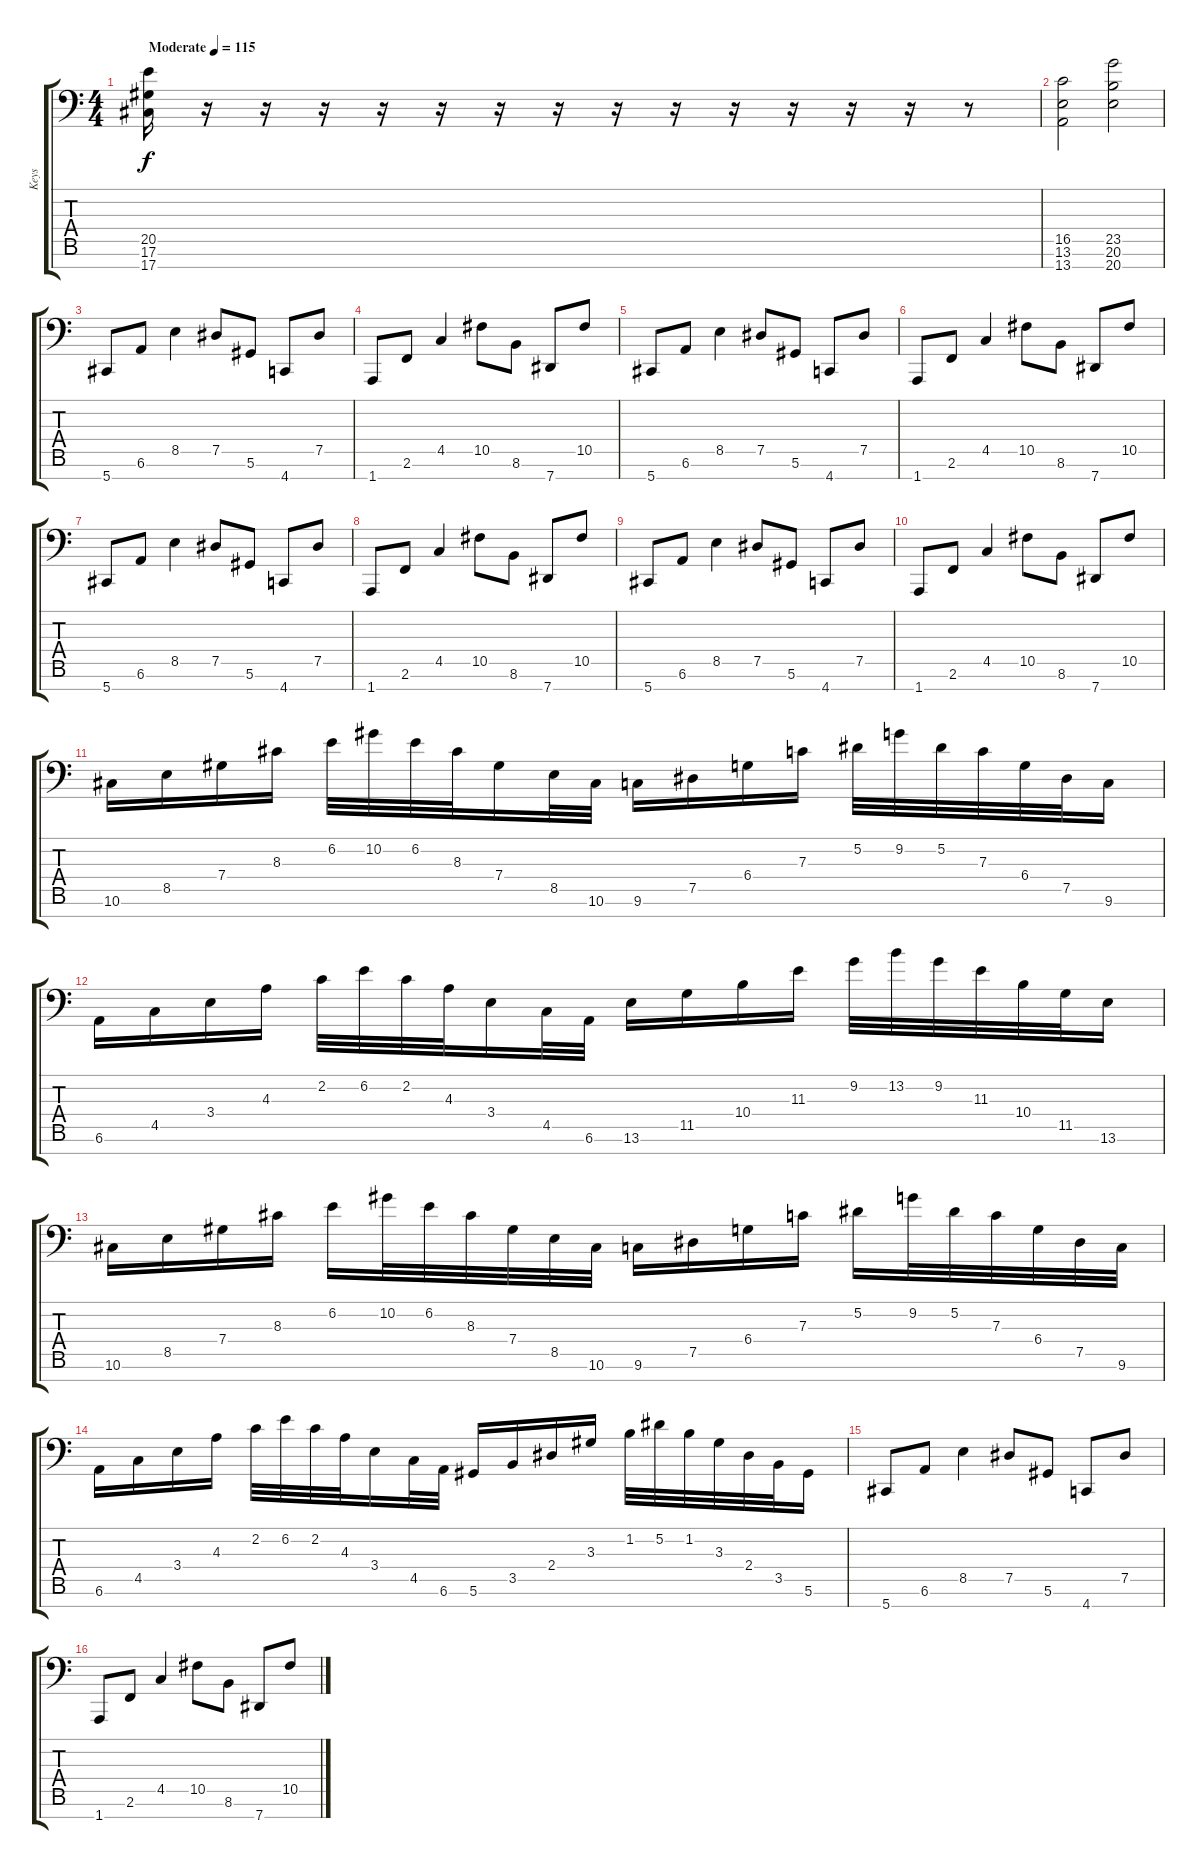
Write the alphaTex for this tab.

\track ("Keys" "Keys") {instrument lead7fifths}
\staff {score tabs}
\tuning (Eb4 Bb3 F3 Db3 Ab2 Eb2 Ab1) {hide}
\ts (4 4)
\tempo (115 "Moderate")
\clef f4
\ks c
(20.5 17.6 17.7).16{dy f instrument lead7fifths} r.16 r.16 r.16 r.16 r.16 r.16 r.16 r.16 r.16 r.16 r.16 r.16 r.16 r.8 |
(16.5 13.6 13.7).2 (23.5 20.6 20.7).2 |
5.7.8 6.6.8 8.5.4 7.5.8 5.6.8 4.7.8 7.5.8 |
1.7.8 2.6.8 4.5.4 10.5.8 8.6.8 7.7.8 10.5.8 |
5.7.8 6.6.8 8.5.4 7.5.8 5.6.8 4.7.8 7.5.8 |
1.7.8 2.6.8 4.5.4 10.5.8 8.6.8 7.7.8 10.5.8 |
5.7.8 6.6.8 8.5.4 7.5.8 5.6.8 4.7.8 7.5.8 |
1.7.8 2.6.8 4.5.4 10.5.8 8.6.8 7.7.8 10.5.8 |
5.7.8 6.6.8 8.5.4 7.5.8 5.6.8 4.7.8 7.5.8 |
1.7.8 2.6.8 4.5.4 10.5.8 8.6.8 7.7.8 10.5.8 |
10.6.16 8.5.16 7.4.16 8.3.16 6.2.32 10.2.32 6.2.32 8.3.32 7.4.16 8.5.32 10.6.32 9.6.16 7.5.16 6.4.16 7.3.16 5.2.32 9.2.32 5.2.32 7.3.32 6.4.32 7.5.32 9.6.16 |
6.6.16 4.5.16 3.4.16 4.3.16 2.2.32 6.2.32 2.2.32 4.3.32 3.4.16 4.5.32 6.6.32 13.6.16 11.5.16 10.4.16 11.3.16 9.2.32 13.2.32 9.2.32 11.3.32 10.4.32 11.5.32 13.6.16 |
10.6.16 8.5.16 7.4.16 8.3.16 6.2.16 10.2.32 6.2.32 8.3.32 7.4.32 8.5.32 10.6.32 9.6.16 7.5.16 6.4.16 7.3.16 5.2.16 9.2.32 5.2.32 7.3.32 6.4.32 7.5.32 9.6.32 |
6.6.16 4.5.16 3.4.16 4.3.16 2.2.32 6.2.32 2.2.32 4.3.32 3.4.16 4.5.32 6.6.32 5.6.16 3.5.16 2.4.16 3.3.16 1.2.32 5.2.32 1.2.32 3.3.32 2.4.32 3.5.32 5.6.16 |
5.7.8 6.6.8 8.5.4 7.5.8 5.6.8 4.7.8 7.5.8 |
1.7.8 2.6.8 4.5.4 10.5.8 8.6.8 7.7.8 10.5.8
